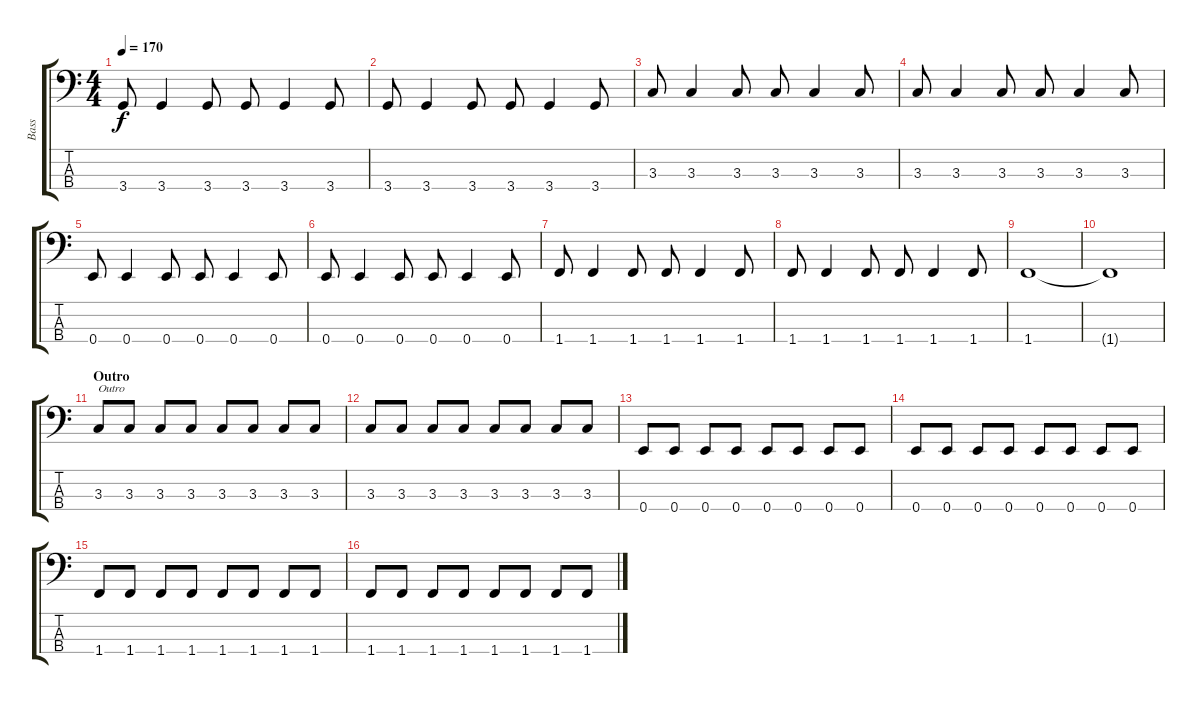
\track ("Bass" "Bass") {instrument electricbasspick}
\staff {score tabs}
\tuning (G2 D2 A1 E1) {hide}
\ts (4 4)
\tempo 170
\clef f4
\ks c
3.4.8{dy f} 3.4.4 3.4.8 3.4.8 3.4.4 3.4.8 |
3.4.8 3.4.4 3.4.8 3.4.8 3.4.4 3.4.8 |
3.3.8 3.3.4 3.3.8 3.3.8 3.3.4 3.3.8 |
3.3.8 3.3.4 3.3.8 3.3.8 3.3.4 3.3.8 |
0.4.8 0.4.4 0.4.8 0.4.8 0.4.4 0.4.8 |
0.4.8 0.4.4 0.4.8 0.4.8 0.4.4 0.4.8 |
1.4.8 1.4.4 1.4.8 1.4.8 1.4.4 1.4.8 |
1.4.8 1.4.4 1.4.8 1.4.8 1.4.4 1.4.8 |
1.4.1 |
1.4{t}.1 |
\section ("" "Outro")
3.3.8{txt "Outro"} 3.3.8 3.3.8 3.3.8 3.3.8 3.3.8 3.3.8 3.3.8 |
3.3.8 3.3.8 3.3.8 3.3.8 3.3.8 3.3.8 3.3.8 3.3.8 |
0.4.8 0.4.8 0.4.8 0.4.8 0.4.8 0.4.8 0.4.8 0.4.8 |
0.4.8 0.4.8 0.4.8 0.4.8 0.4.8 0.4.8 0.4.8 0.4.8 |
1.4.8 1.4.8 1.4.8 1.4.8 1.4.8 1.4.8 1.4.8 1.4.8 |
1.4.8 1.4.8 1.4.8 1.4.8 1.4.8 1.4.8 1.4.8 1.4.8
